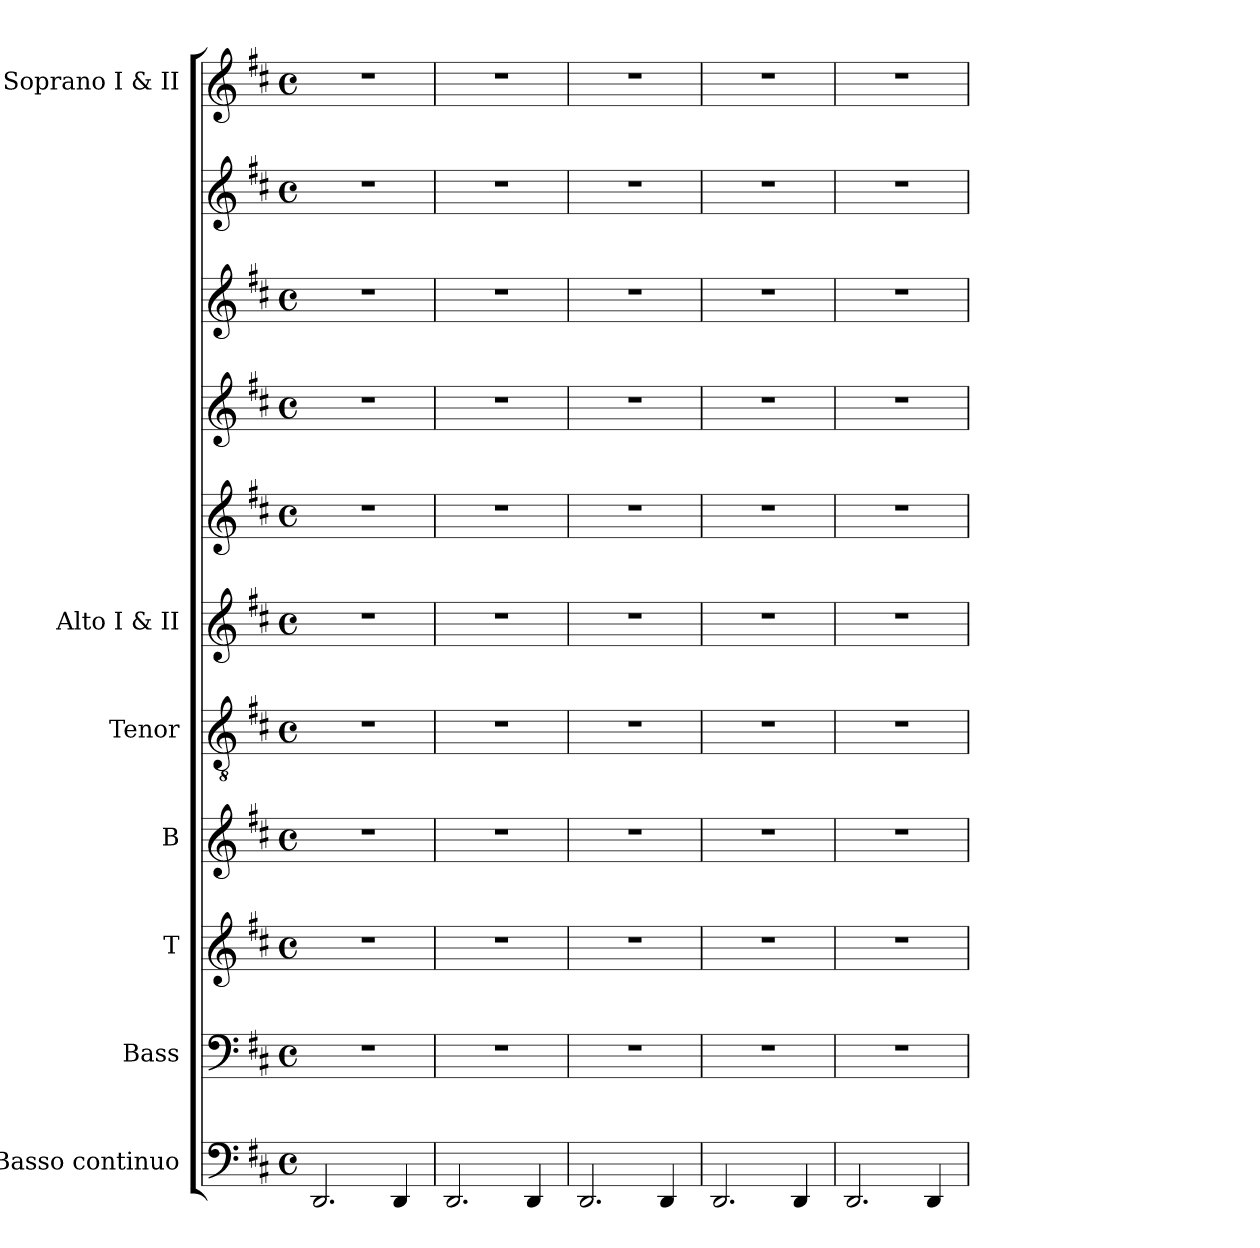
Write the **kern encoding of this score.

**kern	**kern	**kern	**kern	**kern	**kern	**kern	**kern	**kern	**kern	**kern
*part11	*part10	*part9	*part8	*part7	*part6	*part5	*part4	*part3	*part2	*part1
*staff11	*staff10	*staff9	*staff8	*staff7	*staff6	*staff5	*staff4	*staff3	*staff2	*staff1
*I"Basso continuo	*I"Bass	*I"T	*I"B	*I"Tenor	*I"Alto I & II	*	*	*	*	*I"Soprano I & II
*I'B. c.	*I'B	*I'T	*I'B	*I'T	*I'A	*	*	*	*	*I'S
!!LO:PB:g=z
*clefF4	*clefF4	*clefG2	*clefG2	*clefGv2	*clefG2	*clefG2	*clefG2	*clefG2	*clefG2	*clefG2
*ITrd7c12	*	*	*	*	*	*	*	*	*	*
*k[f#c#]	*k[f#c#]	*k[f#c#]	*k[f#c#]	*k[f#c#]	*k[f#c#]	*k[f#c#]	*k[f#c#]	*k[f#c#]	*k[f#c#]	*k[f#c#]
*D:	*D:	*D:	*D:	*D:	*D:	*D:	*D:	*D:	*D:	*D:
*M4/4	*M4/4	*M4/4	*M4/4	*M4/4	*M4/4	*M4/4	*M4/4	*M4/4	*M4/4	*M4/4
*met(c)	*met(c)	*met(c)	*met(c)	*met(c)	*met(c)	*met(c)	*met(c)	*met(c)	*met(c)	*met(c)
=1	=1	=1	=1	=1	=1	=1	=1	=1	=1	=1
2.DDD/	1r	1r	1r	1r	1r	1r	1r	1r	1r	1r
4DDD/	.	.	.	.	.	.	.	.	.	.
=2	=2	=2	=2	=2	=2	=2	=2	=2	=2	=2
2.DDD/	1r	1r	1r	1r	1r	1r	1r	1r	1r	1r
4DDD/	.	.	.	.	.	.	.	.	.	.
=3	=3	=3	=3	=3	=3	=3	=3	=3	=3	=3
2.DDD/	1r	1r	1r	1r	1r	1r	1r	1r	1r	1r
4DDD/	.	.	.	.	.	.	.	.	.	.
=4	=4	=4	=4	=4	=4	=4	=4	=4	=4	=4
2.DDD/	1r	1r	1r	1r	1r	1r	1r	1r	1r	1r
4DDD/	.	.	.	.	.	.	.	.	.	.
=5	=5	=5	=5	=5	=5	=5	=5	=5	=5	=5
2.DDD/	1r	1r	1r	1r	1r	1r	1r	1r	1r	1r
4DDD/	.	.	.	.	.	.	.	.	.	.
=	=	=	=	=	=	=	=	=	=	=
*-	*-	*-	*-	*-	*-	*-	*-	*-	*-	*-
